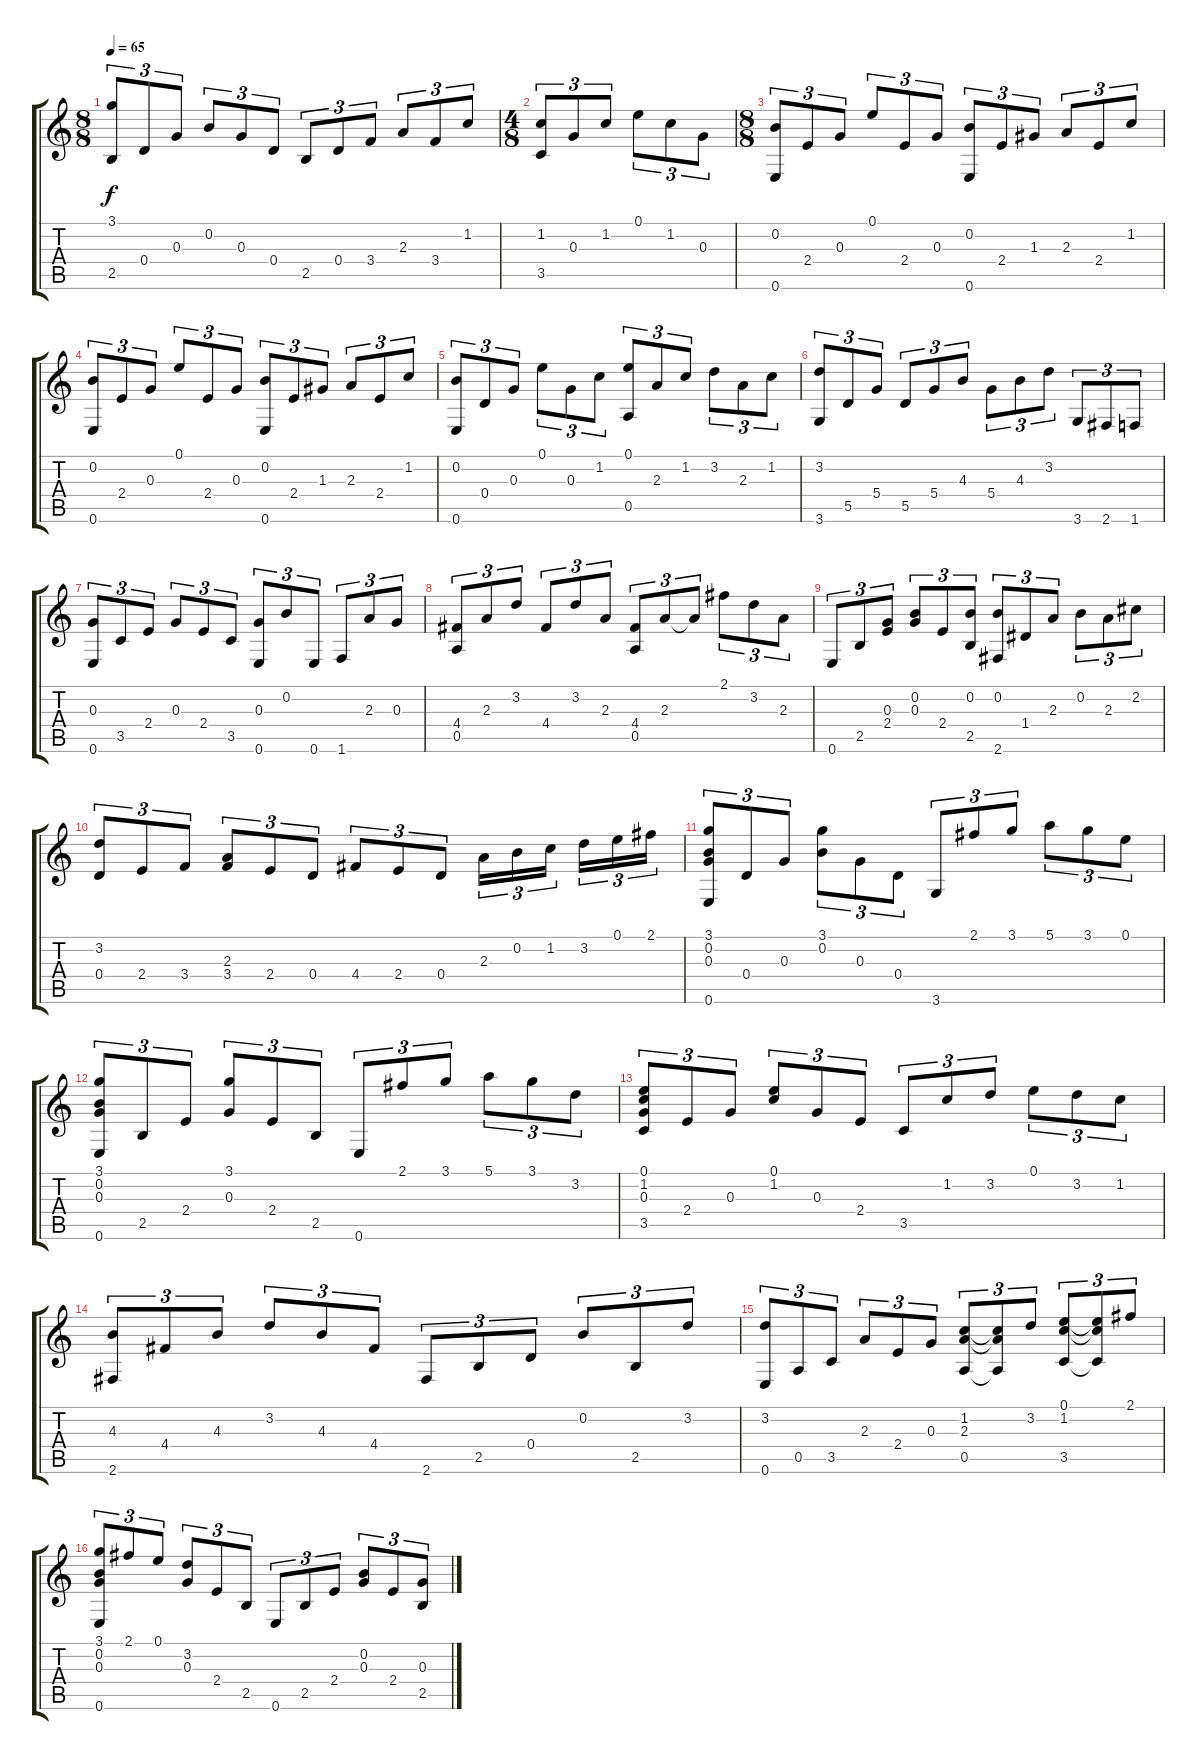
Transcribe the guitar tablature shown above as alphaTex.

\track "" {instrument acousticguitarnylon}
\staff {score tabs}
\tuning (E4 B3 G3 D3 A2 E2) {hide}
\ts (8 8)
\tempo 65
\clef g2
\ks c
(3.1 2.5).8{tu (3 2) dy f} 0.4.8{tu (3 2)} 0.3.8{tu (3 2)} 0.2.8{tu (3 2)} 0.3.8{tu (3 2)} 0.4.8{tu (3 2)} 2.5.8{tu (3 2)} 0.4.8{tu (3 2)} 3.4.8{tu (3 2)} 2.3.8{tu (3 2)} 3.4.8{tu (3 2)} 1.2.8{tu (3 2)} |
\ts (4 8)
(1.2 3.5).8{tu (3 2)} 0.3.8{tu (3 2)} 1.2.8{tu (3 2)} 0.1.8{tu (3 2)} 1.2.8{tu (3 2)} 0.3.8{tu (3 2)} |
\ts (8 8)
(0.2 0.6).8{tu (3 2)} 2.4.8{tu (3 2)} 0.3.8{tu (3 2)} 0.1.8{tu (3 2)} 2.4.8{tu (3 2)} 0.3.8{tu (3 2)} (0.2 0.6).8{tu (3 2)} 2.4.8{tu (3 2)} 1.3.8{tu (3 2)} 2.3.8{tu (3 2)} 2.4.8{tu (3 2)} 1.2.8{tu (3 2)} |
(0.2 0.6).8{tu (3 2)} 2.4.8{tu (3 2)} 0.3.8{tu (3 2)} 0.1.8{tu (3 2)} 2.4.8{tu (3 2)} 0.3.8{tu (3 2)} (0.2 0.6).8{tu (3 2)} 2.4.8{tu (3 2)} 1.3.8{tu (3 2)} 2.3.8{tu (3 2)} 2.4.8{tu (3 2)} 1.2.8{tu (3 2)} |
(0.2 0.6).8{tu (3 2)} 0.4.8{tu (3 2)} 0.3.8{tu (3 2)} 0.1.8{tu (3 2)} 0.3.8{tu (3 2)} 1.2.8{tu (3 2)} (0.1 0.5).8{tu (3 2)} 2.3.8{tu (3 2)} 1.2.8{tu (3 2)} 3.2.8{tu (3 2)} 2.3.8{tu (3 2)} 1.2.8{tu (3 2)} |
(3.2 3.6).8{tu (3 2)} 5.5.8{tu (3 2)} 5.4.8{tu (3 2)} 5.5.8{tu (3 2)} 5.4.8{tu (3 2)} 4.3.8{tu (3 2)} 5.4.8{tu (3 2)} 4.3.8{tu (3 2)} 3.2.8{tu (3 2)} 3.6.8{tu (3 2)} 2.6.8{tu (3 2)} 1.6.8{tu (3 2)} |
(0.3 0.6).8{tu (3 2)} 3.5.8{tu (3 2)} 2.4.8{tu (3 2)} 0.3.8{tu (3 2)} 2.4.8{tu (3 2)} 3.5.8{tu (3 2)} (0.3 0.6).8{tu (3 2)} 0.2.8{tu (3 2)} 0.6.8{tu (3 2)} 1.6.8{tu (3 2)} 2.3.8{tu (3 2)} 0.3.8{tu (3 2)} |
(4.4 0.5).8{tu (3 2)} 2.3.8{tu (3 2)} 3.2.8{tu (3 2)} 4.4.8{tu (3 2)} 3.2.8{tu (3 2)} 2.3.8{tu (3 2)} (4.4 0.5).8{tu (3 2)} 2.3.8{tu (3 2)} 2.3{t}.8{tu (3 2)} 2.1.8{tu (3 2)} 3.2.8{tu (3 2)} 2.3.8{tu (3 2)} |
0.6.8{tu (3 2)} 2.5.8{tu (3 2)} (0.3 2.4).8{tu (3 2)} (0.2 0.3).8{tu (3 2)} 2.4.8{tu (3 2)} (0.2 2.5).8{tu (3 2)} (0.2 2.6).8{tu (3 2)} 1.4.8{tu (3 2)} 2.3.8{tu (3 2)} 0.2.8{tu (3 2)} 2.3.8{tu (3 2)} 2.2.8{tu (3 2)} |
(3.2 0.4).8{tu (3 2)} 2.4.8{tu (3 2)} 3.4.8{tu (3 2)} (2.3 3.4).8{tu (3 2)} 2.4.8{tu (3 2)} 0.4.8{tu (3 2)} 4.4.8{tu (3 2)} 2.4.8{tu (3 2)} 0.4.8{tu (3 2)} 2.3.16{tu (3 2)} 0.2.16{tu (3 2)} 1.2.16{tu (3 2)} 3.2.16{tu (3 2)} 0.1.16{tu (3 2)} 2.1.16{tu (3 2)} |
(3.1 0.2 0.3 0.6).8{tu (3 2)} 0.4.8{tu (3 2)} 0.3.8{tu (3 2)} (3.1 0.2).8{tu (3 2)} 0.3.8{tu (3 2)} 0.4.8{tu (3 2)} 3.6.8{tu (3 2)} 2.1.8{tu (3 2)} 3.1.8{tu (3 2)} 5.1.8{tu (3 2)} 3.1.8{tu (3 2)} 0.1.8{tu (3 2)} |
(3.1 0.2 0.3 0.6).8{tu (3 2)} 2.5.8{tu (3 2)} 2.4.8{tu (3 2)} (3.1 0.3).8{tu (3 2)} 2.4.8{tu (3 2)} 2.5.8{tu (3 2)} 0.6.8{tu (3 2)} 2.1.8{tu (3 2)} 3.1.8{tu (3 2)} 5.1.8{tu (3 2)} 3.1.8{tu (3 2)} 3.2.8{tu (3 2)} |
(0.1 1.2 0.3 3.5).8{tu (3 2)} 2.4.8{tu (3 2)} 0.3.8{tu (3 2)} (0.1 1.2).8{tu (3 2)} 0.3.8{tu (3 2)} 2.4.8{tu (3 2)} 3.5.8{tu (3 2)} 1.2.8{tu (3 2)} 3.2.8{tu (3 2)} 0.1.8{tu (3 2)} 3.2.8{tu (3 2)} 1.2.8{tu (3 2)} |
(4.3 2.6).8{tu (3 2)} 4.4.8{tu (3 2)} 4.3.8{tu (3 2)} 3.2.8{tu (3 2)} 4.3.8{tu (3 2)} 4.4.8{tu (3 2)} 2.6.8{tu (3 2)} 2.5.8{tu (3 2)} 0.4.8{tu (3 2)} 0.2.8{tu (3 2)} 2.5.8{tu (3 2)} 3.2.8{tu (3 2)} |
(3.2 0.6).8{tu (3 2)} 0.5.8{tu (3 2)} 3.5.8{tu (3 2)} 2.3.8{tu (3 2)} 2.4.8{tu (3 2)} 0.3.8{tu (3 2)} (1.2 2.3 0.5).8{tu (3 2)} (1.2{t} 2.3{t} 0.5{t}).8{tu (3 2)} 3.2.8{tu (3 2)} (0.1 1.2 3.5).8{tu (3 2)} (0.1{t} 1.2{t} 3.5{t}).8{tu (3 2)} 2.1.8{tu (3 2)} |
(3.1 0.2 0.3 0.6).8{tu (3 2)} 2.1.8{tu (3 2)} 0.1.8{tu (3 2)} (3.2 0.3).8{tu (3 2)} 2.4.8{tu (3 2)} 2.5.8{tu (3 2)} 0.6.8{tu (3 2)} 2.5.8{tu (3 2)} 2.4.8{tu (3 2)} (0.2 0.3).8{tu (3 2)} 2.4.8{tu (3 2)} (0.3 2.5).8{tu (3 2)}
